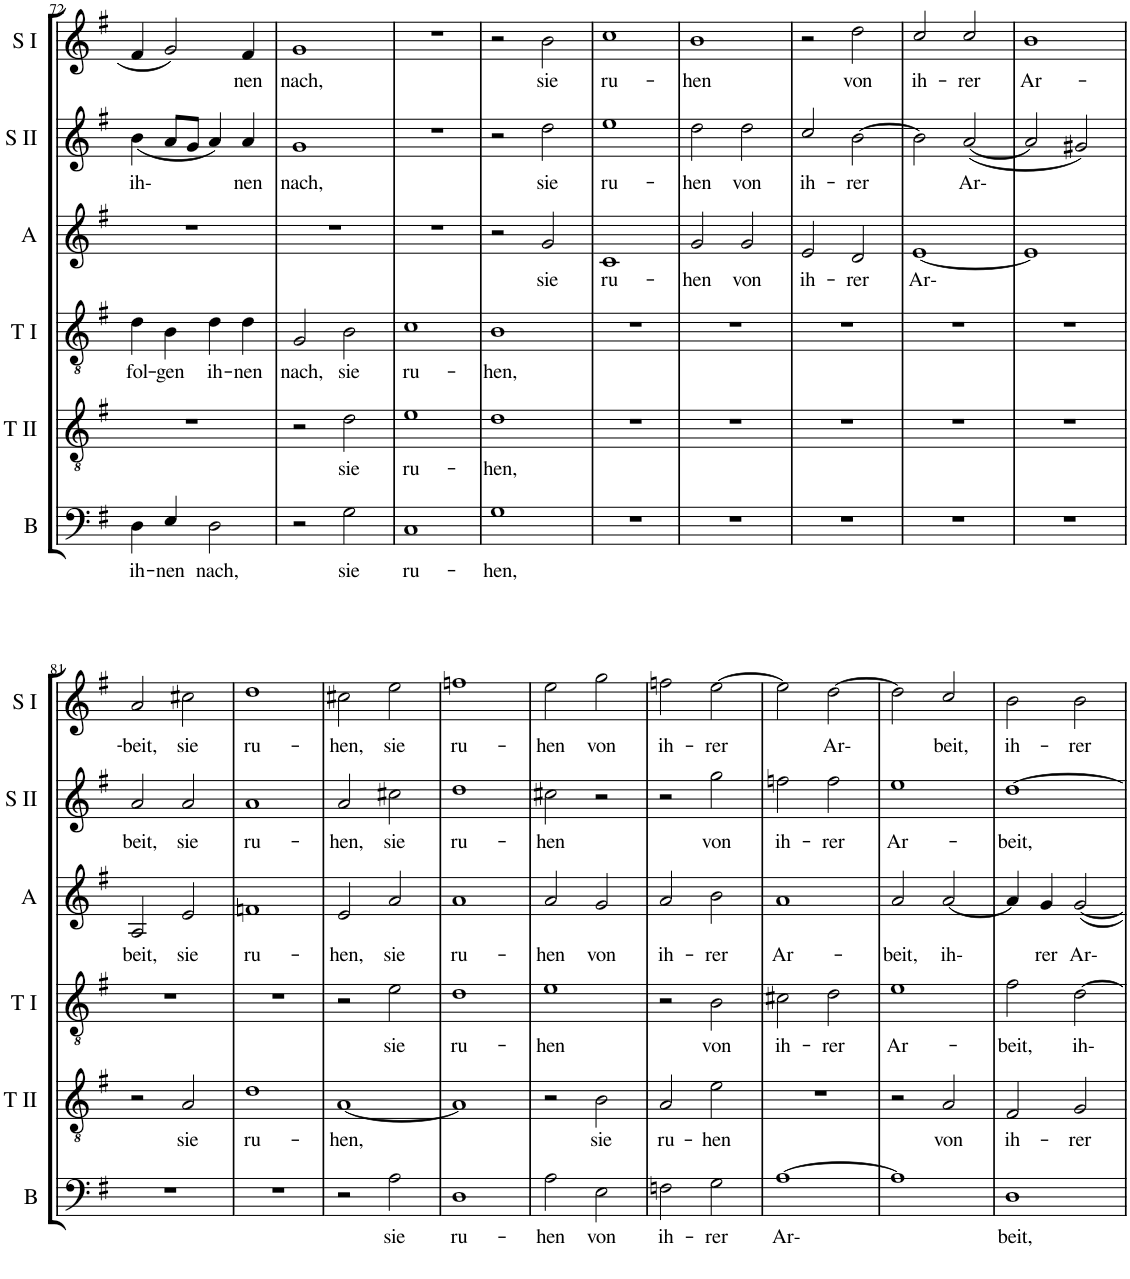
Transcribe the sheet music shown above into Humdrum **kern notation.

**kern	**text	**kern	**text	**kern	**text	**kern	**text	**kern	**text	**kern	**text
*part6	*part6	*part5	*part5	*part4	*part4	*part3	*part3	*part2	*part2	*part1	*part1
*staff6	*staff6	*staff5	*staff5	*staff4	*staff4	*staff3	*staff3	*staff2	*staff2	*staff1	*staff1
*I"Bass	*	*I"Tenor II	*	*I"Tenor I	*	*I"Alto	*	*I"Soprano II	*	*I"Soprano I	*
*I'B	*	*I'T II	*	*I'T I	*	*I'A	*	*I'S II	*	*I'S I	*
!!LO:PB:g=z
*clefF4	*	*clefGv2	*	*clefGv2	*	*clefG2	*	*clefG2	*	*clefG2	*
*k[f#]	*	*k[f#]	*	*k[f#]	*	*k[f#]	*	*k[f#]	*	*k[f#]	*
*G:	*	*G:	*	*G:	*	*G:	*	*G:	*	*G:	*
*M2/2	*	*M2/2	*	*M2/2	*	*M2/2	*	*M2/2	*	*M2/2	*
*met(c|)	*	*met(c|)	*	*met(c|)	*	*met(c|)	*	*met(c|)	*	*met(c|)	*
=72	=72	=72	=72	=72	=72	=72	=72	=72	=72	=72	=72
!	!LO:LY:b	!	!	!	!LO:LY:b	!	!	!	!LO:LY:b	!	!
4D\	ih-	1r	.	4d\	fol-	1r	.	(<4b\	ih-	4f#/	.
!	!LO:LY:b	!	!	!	!LO:LY:b	!	!	!	!	!	!
4E/	-nen	.	.	4B\	-gen	.	.	8a/L	.	2g/	.
.	.	.	.	.	.	.	.	8g/J	.	.	.
!	!LO:LY:b	!	!	!	!LO:LY:b	!	!	!	!	!	!
2D\	nach,	.	.	4d\	ih-	.	.	4a/)	.	.	.
!	!	!	!	!	!LO:LY:b	!	!	!	!LO:LY:b	!	!LO:LY:b
.	.	.	.	4d\	-nen	.	.	4a/	nen	4f#/	nen
=73	=73	=73	=73	=73	=73	=73	=73	=73	=73	=73	=73
!	!	!	!	!	!LO:LY:b	!	!	!	!LO:LY:b	!	!LO:LY:b
2r	.	2r	.	2G/	nach,	1r	.	1g	nach,	1g	nach,
!	!LO:LY:b	!	!LO:LY:b	!	!LO:LY:b	!	!	!	!	!	!
2G\	sie	2d\	sie	2B\	sie	.	.	.	.	.	.
=74	=74	=74	=74	=74	=74	=74	=74	=74	=74	=74	=74
!	!LO:LY:b	!	!LO:LY:b	!	!LO:LY:b	!	!	!	!	!	!
1C	ru-	1e	ru-	1c	ru-	1r	.	1r	.	1r	.
=75	=75	=75	=75	=75	=75	=75	=75	=75	=75	=75	=75
!	!LO:LY:b	!	!LO:LY:b	!	!LO:LY:b	!	!	!	!	!	!
1G	-hen,	1d	-hen,	1B	-hen,	2r	.	2r	.	2r	.
!	!	!	!	!	!	!	!LO:LY:b	!	!LO:LY:b	!	!LO:LY:b
.	.	.	.	.	.	2g/	sie	2dd\	sie	2b\	sie
=76	=76	=76	=76	=76	=76	=76	=76	=76	=76	=76	=76
!	!	!	!	!	!	!	!LO:LY:b	!	!LO:LY:b	!	!LO:LY:b
1r	.	1r	.	1r	.	1c	ru-	1ee	ru-	1cc	ru-
=77	=77	=77	=77	=77	=77	=77	=77	=77	=77	=77	=77
!	!	!	!	!	!	!	!LO:LY:b	!	!LO:LY:b	!	!LO:LY:b
1r	.	1r	.	1r	.	2g/	-hen	2dd\	-hen	1b	-hen
!	!	!	!	!	!	!	!LO:LY:b	!	!LO:LY:b	!	!
.	.	.	.	.	.	2g/	von	2dd\	von	.	.
=78	=78	=78	=78	=78	=78	=78	=78	=78	=78	=78	=78
!	!	!	!	!	!	!	!LO:LY:b	!	!LO:LY:b	!	!
1r	.	1r	.	1r	.	2e/	ih-	2cc/	ih-	2r	.
!	!	!	!	!	!	!	!LO:LY:b	!	!LO:LY:b	!	!LO:LY:b
.	.	.	.	.	.	2d/	-rer	[2b\	-rer	2dd\	von
=79	=79	=79	=79	=79	=79	=79	=79	=79	=79	=79	=79
!	!	!	!	!	!	!	!LO:LY:b	!	!	!	!LO:LY:b
1r	.	1r	.	1r	.	[1e	Ar-	2b\]	.	2cc/	ih-
!	!	!	!	!	!	!	!	!	!LO:LY:b	!	!LO:LY:b
.	.	.	.	.	.	.	.	(<[2a/	Ar-	2cc/	-rer
=80	=80	=80	=80	=80	=80	=80	=80	=80	=80	=80	=80
!	!	!	!	!	!	!	!	!	!	!	!LO:LY:b
1r	.	1r	.	1r	.	1e]	.	2a/]	.	1b	Ar-
.	.	.	.	.	.	.	.	2g#X/)	.	.	.
!!LO:LB:g=z
=81	=81	=81	=81	=81	=81	=81	=81	=81	=81	=81	=81
!	!	!	!	!	!	!	!LO:LY:b	!	!LO:LY:b	!	!LO:LY:b
1r	.	2r	.	1r	.	2A/	beit,	2a/	beit,	2a/	-beit,
!	!	!	!LO:LY:b	!	!	!	!LO:LY:b	!	!LO:LY:b	!	!LO:LY:b
.	.	2A/	sie	.	.	2e/	sie	2a/	sie	2cc#X\	sie
=82	=82	=82	=82	=82	=82	=82	=82	=82	=82	=82	=82
!	!	!	!LO:LY:b	!	!	!	!LO:LY:b	!	!LO:LY:b	!	!LO:LY:b
1r	.	1d	ru-	1r	.	1fn	ru-	1a	ru-	1dd	ru-
=83	=83	=83	=83	=83	=83	=83	=83	=83	=83	=83	=83
!	!	!	!LO:LY:b	!	!	!	!LO:LY:b	!	!LO:LY:b	!	!LO:LY:b
2r	.	[1A	-hen,	2r	.	2e/	-hen,	2a/	-hen,	2cc#X\	-hen,
!	!LO:LY:b	!	!	!	!LO:LY:b	!	!LO:LY:b	!	!LO:LY:b	!	!LO:LY:b
2A\	sie	.	.	2e\	sie	2a/	sie	2cc#X\	sie	2ee\	sie
=84	=84	=84	=84	=84	=84	=84	=84	=84	=84	=84	=84
!	!LO:LY:b	!	!	!	!LO:LY:b	!	!LO:LY:b	!	!LO:LY:b	!	!LO:LY:b
1D	ru-	1A]	.	1d	ru-	1a	ru-	1dd	ru-	1ffn	ru-
=85	=85	=85	=85	=85	=85	=85	=85	=85	=85	=85	=85
!	!LO:LY:b	!	!	!	!LO:LY:b	!	!LO:LY:b	!	!LO:LY:b	!	!LO:LY:b
2A\	-hen	2r	.	1e	-hen	2a/	-hen	2cc#X\	-hen	2ee\	-hen
!	!LO:LY:b	!	!LO:LY:b	!	!	!	!LO:LY:b	!	!	!	!LO:LY:b
2E\	von	2B\	sie	.	.	2g/	von	2r	.	2gg\	von
=86	=86	=86	=86	=86	=86	=86	=86	=86	=86	=86	=86
!	!LO:LY:b	!	!LO:LY:b	!	!	!	!LO:LY:b	!	!	!	!LO:LY:b
2Fn\	ih-	2A/	ru-	2r	.	2a/	ih-	2r	.	2ffn\	ih-
!	!LO:LY:b	!	!LO:LY:b	!	!LO:LY:b	!	!LO:LY:b	!	!LO:LY:b	!	!LO:LY:b
2G\	-rer	2e\	-hen	2B\	von	2b\	-rer	2gg\	von	[2ee\	-rer
=87	=87	=87	=87	=87	=87	=87	=87	=87	=87	=87	=87
!	!LO:LY:b	!	!	!	!LO:LY:b	!	!LO:LY:b	!	!LO:LY:b	!	!
[1A	Ar-	1r	.	2c#X\	ih-	1a	Ar-	2ffn\	ih-	2ee\]	.
!	!	!	!	!	!LO:LY:b	!	!	!	!LO:LY:b	!	!LO:LY:b
.	.	.	.	2d\	-rer	.	.	2ff\	-rer	[2dd\	Ar-
=88	=88	=88	=88	=88	=88	=88	=88	=88	=88	=88	=88
!	!	!	!	!	!LO:LY:b	!	!LO:LY:b	!	!LO:LY:b	!	!
1A]	.	2r	.	1e	Ar-	2a/	-beit,	1ee	Ar-	2dd\]	.
!	!	!	!LO:LY:b	!	!	!	!LO:LY:b	!	!	!	!LO:LY:b
.	.	2A/	von	.	.	[2a/	ih-	.	.	2cc/	beit,
=89	=89	=89	=89	=89	=89	=89	=89	=89	=89	=89	=89
!	!LO:LY:b	!	!LO:LY:b	!	!LO:LY:b	!	!	!	!LO:LY:b	!	!LO:LY:b
1D	beit,	2F#/	ih-	2f#\	-beit,	4a/]	.	[1dd	-beit,	2b\	ih-
!	!	!	!	!	!	!	!LO:LY:b	!	!	!	!
.	.	.	.	.	.	4g/	rer	.	.	.	.
!	!	!	!LO:LY:b	!	!LO:LY:b	!	!LO:LY:b	!	!	!	!LO:LY:b
.	.	2G/	-rer	[2d\	ih-	[2g/	Ar-	.	.	2b\	-rer
=	=	=	=	=	=	=	=	=	=	=	=
*-	*-	*-	*-	*-	*-	*-	*-	*-	*-	*-	*-
